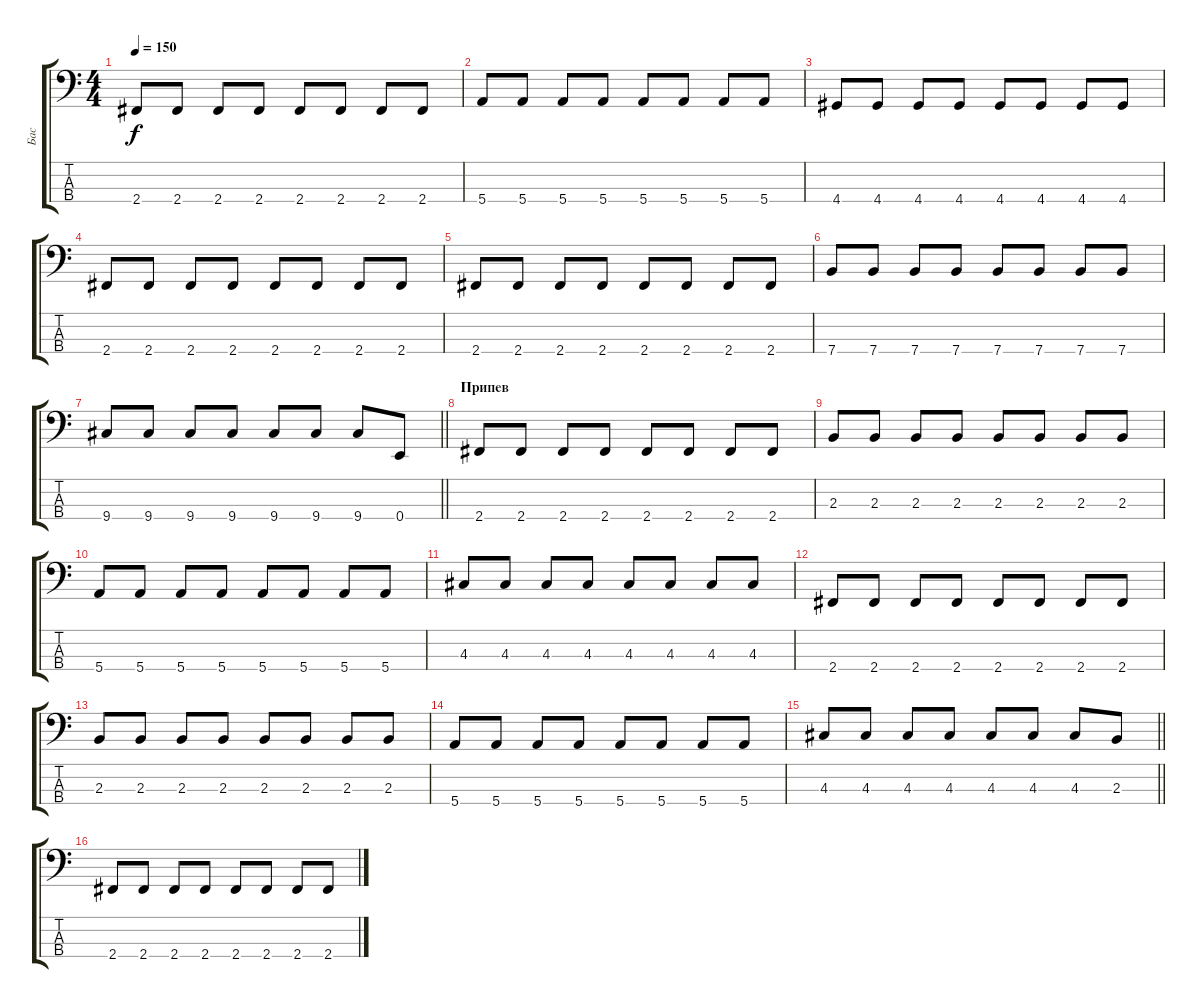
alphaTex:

\track ("Бас" "Бас") {instrument electricbassfinger}
\staff {score tabs}
\tuning (G2 D2 A1 E1) {hide}
\ts (4 4)
\tempo 150
\clef f4
\ks c
2.4.8{dy f} 2.4.8 2.4.8 2.4.8 2.4.8 2.4.8 2.4.8 2.4.8 |
5.4.8 5.4.8 5.4.8 5.4.8 5.4.8 5.4.8 5.4.8 5.4.8 |
4.4.8 4.4.8 4.4.8 4.4.8 4.4.8 4.4.8 4.4.8 4.4.8 |
2.4.8 2.4.8 2.4.8 2.4.8 2.4.8 2.4.8 2.4.8 2.4.8 |
2.4.8 2.4.8 2.4.8 2.4.8 2.4.8 2.4.8 2.4.8 2.4.8 |
7.4.8 7.4.8 7.4.8 7.4.8 7.4.8 7.4.8 7.4.8 7.4.8 |
\barLineRight lightlight
9.4.8 9.4.8 9.4.8 9.4.8 9.4.8 9.4.8 9.4.8 0.4.8 |
\section ("" "Припев")
2.4.8 2.4.8 2.4.8 2.4.8 2.4.8 2.4.8 2.4.8 2.4.8 |
2.3.8 2.3.8 2.3.8 2.3.8 2.3.8 2.3.8 2.3.8 2.3.8 |
5.4.8 5.4.8 5.4.8 5.4.8 5.4.8 5.4.8 5.4.8 5.4.8 |
4.3.8 4.3.8 4.3.8 4.3.8 4.3.8 4.3.8 4.3.8 4.3.8 |
2.4.8 2.4.8 2.4.8 2.4.8 2.4.8 2.4.8 2.4.8 2.4.8 |
2.3.8 2.3.8 2.3.8 2.3.8 2.3.8 2.3.8 2.3.8 2.3.8 |
5.4.8 5.4.8 5.4.8 5.4.8 5.4.8 5.4.8 5.4.8 5.4.8 |
\barLineRight lightlight
4.3.8 4.3.8 4.3.8 4.3.8 4.3.8 4.3.8 4.3.8 2.3.8 |
\section ("" " ")
2.4.8 2.4.8 2.4.8 2.4.8 2.4.8 2.4.8 2.4.8 2.4.8
